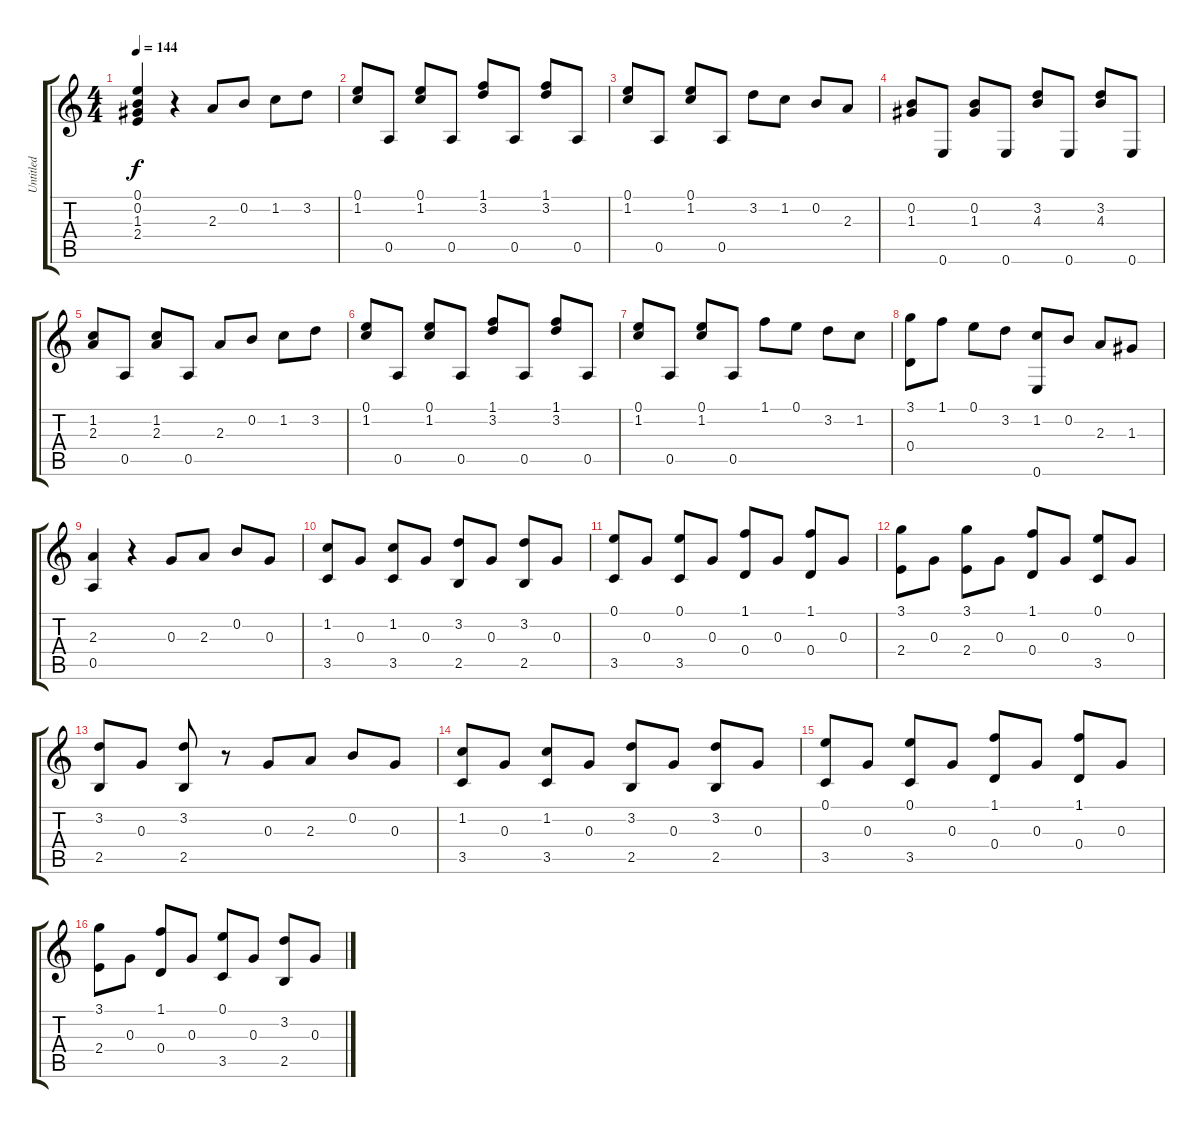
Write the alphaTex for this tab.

\track ("Untitled" "Untitled") {instrument acousticguitarnylon}
\staff {score tabs}
\tuning (E4 B3 G3 D3 A2 E2) {hide}
\ts (4 4)
\tempo 144
\clef g2
\ks c
(0.1 0.2 1.3 2.4).4{dy f} r.4 2.3.8 0.2.8 1.2.8 3.2.8 |
(0.1 1.2).8 0.5.8 (0.1 1.2).8 0.5.8 (1.1 3.2).8 0.5.8 (1.1 3.2).8 0.5.8 |
(0.1 1.2).8 0.5.8 (0.1 1.2).8 0.5.8 3.2.8 1.2.8 0.2.8 2.3.8 |
(0.2 1.3).8 0.6.8 (0.2 1.3).8 0.6.8 (3.2 4.3).8 0.6.8 (3.2 4.3).8 0.6.8 |
(1.2 2.3).8 0.5.8 (1.2 2.3).8 0.5.8 2.3.8 0.2.8 1.2.8 3.2.8 |
(0.1 1.2).8 0.5.8 (0.1 1.2).8 0.5.8 (1.1 3.2).8 0.5.8 (1.1 3.2).8 0.5.8 |
(0.1 1.2).8 0.5.8 (0.1 1.2).8 0.5.8 1.1.8 0.1.8 3.2.8 1.2.8 |
(3.1 0.4).8 1.1.8 0.1.8 3.2.8 (1.2 0.6).8 0.2.8 2.3.8 1.3.8 |
(2.3 0.5).4 r.4 0.3.8 2.3.8 0.2.8 0.3.8 |
(1.2 3.5).8 0.3.8 (1.2 3.5).8 0.3.8 (3.2 2.5).8 0.3.8 (3.2 2.5).8 0.3.8 |
(0.1 3.5).8 0.3.8 (0.1 3.5).8 0.3.8 (1.1 0.4).8 0.3.8 (1.1 0.4).8 0.3.8 |
(3.1 2.4).8 0.3.8 (3.1 2.4).8 0.3.8 (1.1 0.4).8 0.3.8 (0.1 3.5).8 0.3.8 |
(3.2 2.5).8 0.3.8 (3.2 2.5).8 r.8 0.3.8 2.3.8 0.2.8 0.3.8 |
(1.2 3.5).8 0.3.8 (1.2 3.5).8 0.3.8 (3.2 2.5).8 0.3.8 (3.2 2.5).8 0.3.8 |
(0.1 3.5).8 0.3.8 (0.1 3.5).8 0.3.8 (1.1 0.4).8 0.3.8 (1.1 0.4).8 0.3.8 |
(3.1 2.4).8 0.3.8 (1.1 0.4).8 0.3.8 (0.1 3.5).8 0.3.8 (3.2 2.5).8 0.3.8
